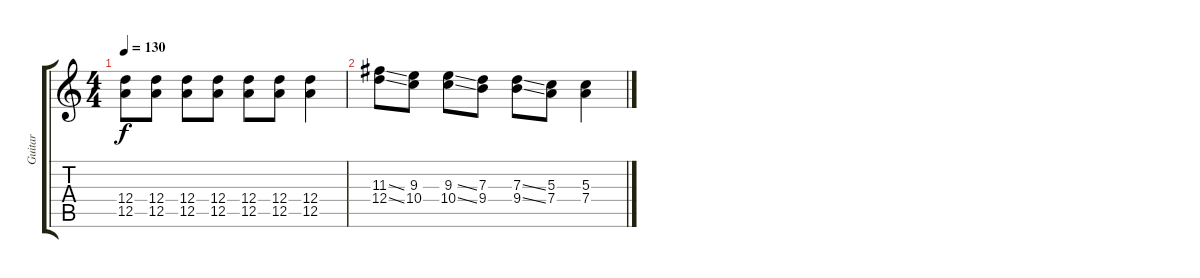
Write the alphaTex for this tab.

\track ("Guitar" "Guitar") {instrument overdrivenguitar}
\staff {score tabs}
\tuning (E4 B3 G3 D3 A2 E2) {hide}
\ts (4 4)
\tempo 130
\clef g2
\ks c
(12.4 12.5).8{dy f} (12.4 12.5).8 (12.4 12.5).8 (12.4 12.5).8 (12.4 12.5).8 (12.4 12.5).8 (12.4 12.5).4 |
(11.3{ss} 12.4{ss}).8 (9.3 10.4).8 (9.3{ss} 10.4{ss}).8 (7.3 9.4).8 (7.3{ss} 9.4{ss}).8 (5.3 7.4).8 (5.3 7.4).4
